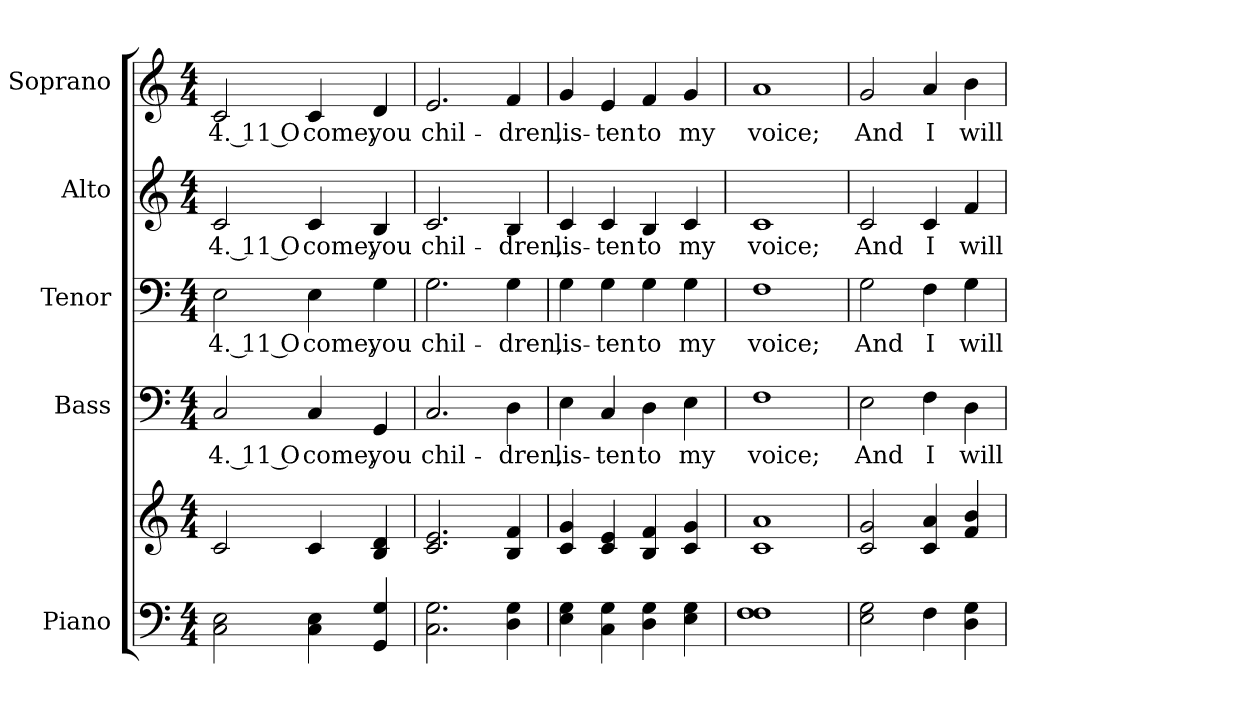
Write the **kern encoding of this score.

**kern	**kern	**kern	**text	**kern	**text	**kern	**text	**kern	**text
*part5	*part5	*part4	*part4	*part3	*part3	*part2	*part2	*part1	*part1
*staff6	*staff5	*staff4	*staff4	*staff3	*staff3	*staff2	*staff2	*staff1	*staff1
*I"Piano	*	*I"Bass	*	*I"Tenor	*	*I"Alto	*	*I"Soprano	*
*I'Pno.	*	*I'B.	*	*I'T.	*	*I'A.	*	*I'S.	*
!!LO:PB:g=z
*clefF4	*clefG2	*clefF4	*	*clefF4	*	*clefG2	*	*clefG2	*
*k[]	*k[]	*k[]	*	*k[]	*	*k[]	*	*k[]	*
*C:	*C:	*C:	*	*C:	*	*C:	*	*C:	*
*M4/4	*M4/4	*M4/4	*	*M4/4	*	*M4/4	*	*M4/4	*
*MM170	*MM170	*MM170	*	*MM170	*	*MM170	*	*MM170	*
=1	=1	=1	=1	=1	=1	=1	=1	=1	=1
!	!	!	!LO:LY:b:color=#000000	!	!	!	!	!	!
!	!	!	!	!	!LO:LY:b:color=#000000	!	!	!	!
!	!	!	!	!	!	!	!LO:LY:b:color=#000000	!	!
!	!	!	!	!	!	!	!	!	!LO:LY:b:color=#000000
2Ci\ 2Ei	2ci/	2Ci/	4. 11 O	2Ei\	4. 11 O	2ci/	4. 11 O	2ci/	4. 11 O
!	!	!	!LO:LY:b:color=#000000	!	!	!	!	!	!
!	!	!	!	!	!LO:LY:b:color=#000000	!	!	!	!
!	!	!	!	!	!	!	!LO:LY:b:color=#000000	!	!
!	!	!	!	!	!	!	!	!	!LO:LY:b:color=#000000
4Ci\ 4Ei	4ci/	4Ci/	come,	4Ei\	come,	4ci/	come,	4ci/	come,
!	!	!	!LO:LY:b:color=#000000	!	!	!	!	!	!
!	!	!	!	!	!LO:LY:b:color=#000000	!	!	!	!
!	!	!	!	!	!	!	!LO:LY:b:color=#000000	!	!
!	!	!	!	!	!	!	!	!	!LO:LY:b:color=#000000
4GGi/ 4Gi	4Bi/ 4di	4GGi/	you	4Gi\	you	4Bi/	you	4di/	you
=2	=2	=2	=2	=2	=2	=2	=2	=2	=2
!	!	!	!LO:LY:b:color=#000000	!	!	!	!	!	!
!	!	!	!	!	!LO:LY:b:color=#000000	!	!	!	!
!	!	!	!	!	!	!	!LO:LY:b:color=#000000	!	!
!	!	!	!	!	!	!	!	!	!LO:LY:b:color=#000000
2.Ci\ 2.Gi	2.ci/ 2.ei	2.Ci/	chil-	2.Gi\	chil-	2.ci/	chil-	2.ei/	chil-
!	!	!	!LO:LY:b:color=#000000	!	!	!	!	!	!
!	!	!	!	!	!LO:LY:b:color=#000000	!	!	!	!
!	!	!	!	!	!	!	!LO:LY:b:color=#000000	!	!
!	!	!	!	!	!	!	!	!	!LO:LY:b:color=#000000
4Di\ 4Gi	4Bi/ 4fi	4Di\	-dren,	4Gi\	-dren,	4Bi/	-dren,	4fi/	-dren,
=3	=3	=3	=3	=3	=3	=3	=3	=3	=3
!	!	!	!LO:LY:b:color=#000000	!	!	!	!	!	!
!	!	!	!	!	!LO:LY:b:color=#000000	!	!	!	!
!	!	!	!	!	!	!	!LO:LY:b:color=#000000	!	!
!	!	!	!	!	!	!	!	!	!LO:LY:b:color=#000000
4Ei\ 4Gi	4ci/ 4gi	4Ei\	lis-	4Gi\	lis-	4ci/	lis-	4gi/	lis-
!	!	!	!LO:LY:b:color=#000000	!	!	!	!	!	!
!	!	!	!	!	!LO:LY:b:color=#000000	!	!	!	!
!	!	!	!	!	!	!	!LO:LY:b:color=#000000	!	!
!	!	!	!	!	!	!	!	!	!LO:LY:b:color=#000000
4Ci\ 4Gi	4ci/ 4ei	4Ci/	-ten	4Gi\	-ten	4ci/	-ten	4ei/	-ten
!	!	!	!LO:LY:b:color=#000000	!	!	!	!	!	!
!	!	!	!	!	!LO:LY:b:color=#000000	!	!	!	!
!	!	!	!	!	!	!	!LO:LY:b:color=#000000	!	!
!	!	!	!	!	!	!	!	!	!LO:LY:b:color=#000000
4Di\ 4Gi	4Bi/ 4fi	4Di\	to	4Gi\	to	4Bi/	to	4fi/	to
!	!	!	!LO:LY:b:color=#000000	!	!	!	!	!	!
!	!	!	!	!	!LO:LY:b:color=#000000	!	!	!	!
!	!	!	!	!	!	!	!LO:LY:b:color=#000000	!	!
!	!	!	!	!	!	!	!	!	!LO:LY:b:color=#000000
4Ei\ 4Gi	4ci/ 4gi	4Ei\	my	4Gi\	my	4ci/	my	4gi/	my
=4	=4	=4	=4	=4	=4	=4	=4	=4	=4
!	!	!	!LO:LY:b:color=#000000	!	!	!	!	!	!
!	!	!	!	!	!LO:LY:b:color=#000000	!	!	!	!
!	!	!	!	!	!	!	!LO:LY:b:color=#000000	!	!
!	!	!	!	!	!	!	!	!	!LO:LY:b:color=#000000
1Fi 1Fi	1ci 1ai	1Fi	voice;	1Fi	voice;	1ci	voice;	1ai	voice;
!!LO:PB:g=z
=5	=5	=5	=5	=5	=5	=5	=5	=5	=5
!	!	!	!LO:LY:b:color=#000000	!	!	!	!	!	!
!	!	!	!	!	!LO:LY:b:color=#000000	!	!	!	!
!	!	!	!	!	!	!	!LO:LY:b:color=#000000	!	!
!	!	!	!	!	!	!	!	!	!LO:LY:b:color=#000000
2Ei\ 2Gi	2ci/ 2gi	2Ei\	And	2Gi\	And	2ci/	And	2gi/	And
!	!	!	!LO:LY:b:color=#000000	!	!	!	!	!	!
!	!	!	!	!	!LO:LY:b:color=#000000	!	!	!	!
!	!	!	!	!	!	!	!LO:LY:b:color=#000000	!	!
!	!	!	!	!	!	!	!	!	!LO:LY:b:color=#000000
4Fi\	4ci/ 4ai	4Fi\	I	4Fi\	I	4ci/	I	4ai/	I
!	!	!	!LO:LY:b:color=#000000	!	!	!	!	!	!
!	!	!	!	!	!LO:LY:b:color=#000000	!	!	!	!
!	!	!	!	!	!	!	!LO:LY:b:color=#000000	!	!
!	!	!	!	!	!	!	!	!	!LO:LY:b:color=#000000
4Di\ 4Gi	4fi/ 4bi	4Di\	will	4Gi\	will	4fi/	will	4bi\	will
=	=	=	=	=	=	=	=	=	=
*-	*-	*-	*-	*-	*-	*-	*-	*-	*-
